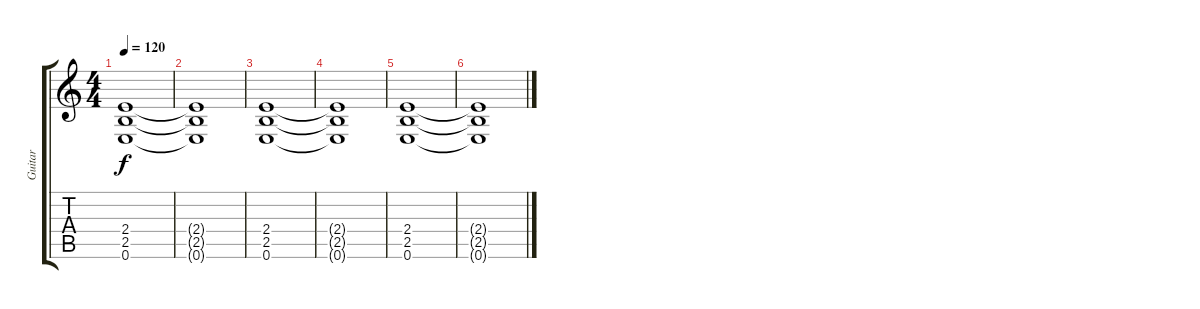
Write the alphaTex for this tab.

\track ("Guitar" "Guitar") {instrument overdrivenguitar}
\staff {score tabs}
\tuning (E4 B3 G3 D3 A2 E2) {hide}
\ts (4 4)
\tempo 120
\clef g2
\ks c
(2.4 2.5 0.6).1{dy f} |
(2.4{t} 2.5{t} 0.6{t}).1 |
(2.4 2.5 0.6).1 |
(2.4{t} 2.5{t} 0.6{t}).1 |
(2.4 2.5 0.6).1 |
(2.4{t} 2.5{t} 0.6{t}).1
